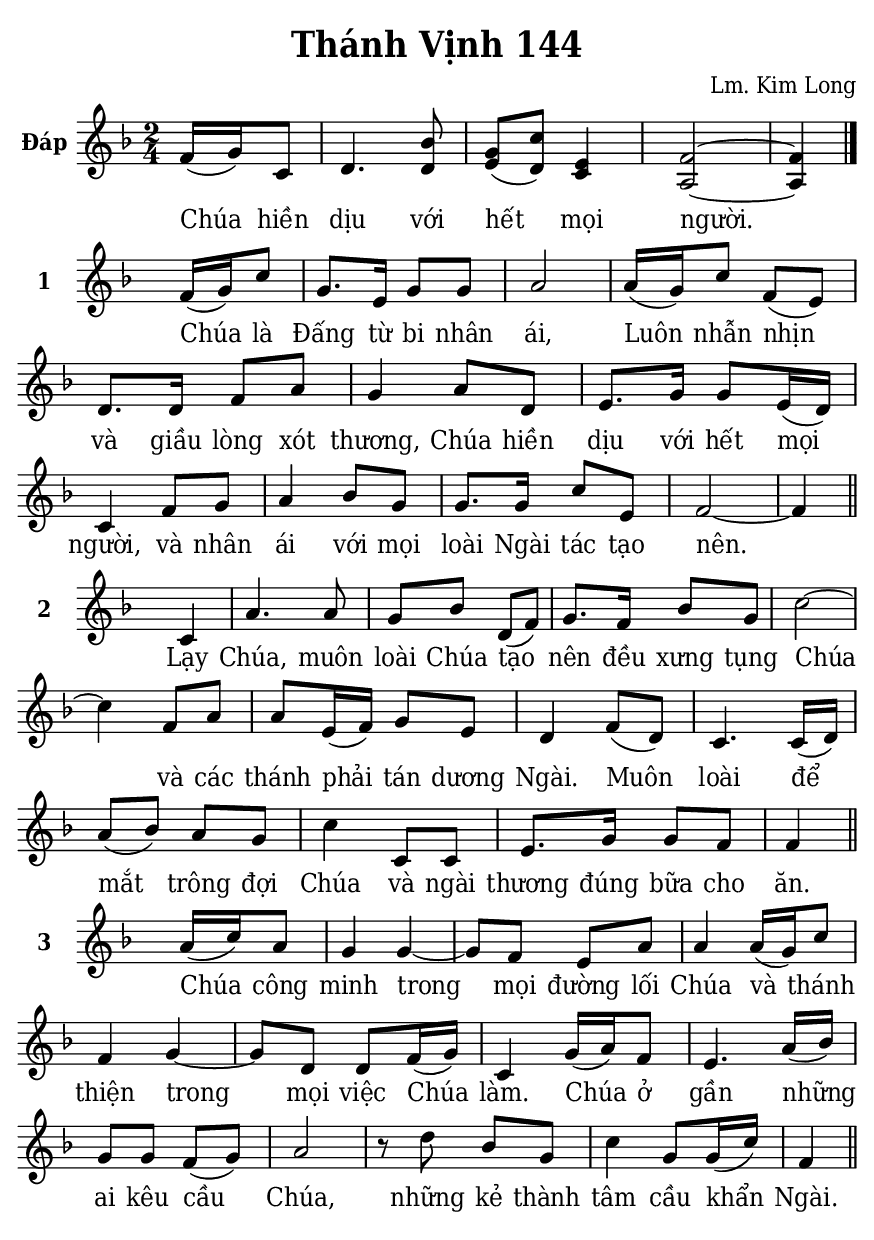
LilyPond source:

% Cài đặt chung
\version "2.22.1"
\include "english.ly"

\header {
  title = "Thánh Vịnh 144"
  composer = "Lm. Kim Long"
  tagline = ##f
}

% Nhạc
nhacMauMot = \relative c' {
  \key f \major
  \time 2/4
  \partial 4 f16 (g) c,8 |
  d4.
  <<
    {
      bf'8 |
      g (c) e,4 |
      f2 ~ |
      f4 \bar "|."
    }
    {
      d8 |
      e (d) c4 |
      a2 ~ |
      a4
    }
  >>
}

nhacMauHai = \relative c' {
  \key f \major
  \time 2/4
  \partial 4 f16 (g) c8 |
  g8. e16 g8 g |
  a2 |
  a16 (g) c8 f, (e) |
  d8. d16 f8 a |
  g4 a8 d, |
  e8. g16 g8 e16 (d) |
  c4 f8 g |
  a4 bf8 g |
  g8. g16 c8 e, |
  f2 ~ |
  f4 \bar "||"
}

nhacMauBa = \relative c' {
  \key f \major
  \time 2/4
  \partial 4 c4 |
  a'4. a8 |
  g bf d, (f) |
  g8. f16 bf8 g |
  c2 ~ |
  c4 f,8 a |
  a e16 (f) g8 e |
  d4 f8 (d) |
  c4. c16 (d) |
  a'8 (bf) a g |
  c4 c,8 c |
  e8. g16 g8 f |
  f4 \bar "||"
}

nhacMauBon = \relative c'' {
  \key f \major
  \time 2/4
  \partial 4 a16 (c) a8 |
  g4 g ~ |
  g8 f e a |
  a4 a16 (g) c8 |
  f,4 g ~ |
  g8 d d f16 (g) |
  c,4 g'16 (a) f8 |
  e4. a16 (bf) |
  g8 g f (g) |
  a2 |
  r8 d bf g |
  c4 g8 g16 (c) |
  f,4 \bar "||"
}

% Lời
loiMauMot = \lyricmode {
  Chúa hiền dịu với hết mọi người.
}

loiMauHai = \lyricmode {
  Chúa là Đấng từ bi nhân ái,
  Luôn nhẫn nhịn và giầu lòng xót thương,
  Chúa hiền dịu với hết mọi người,
  và nhân ái với mọi loài Ngài tác tạo nên.
}

loiMauBa = \lyricmode {
  Lạy Chúa, muôn loài Chúa tạo nên đều xưng tụng Chúa
  và các thánh phải tán dương Ngài.
  Muôn loài để mắt trông đợi Chúa
  và ngài thương đúng bữa cho ăn.
}

loiMauBon = \lyricmode {
  Chúa công minh trong mọi đường lối Chúa
  và thánh thiện trong mọi việc Chúa làm.
  Chúa ở gần những ai kêu cầu Chúa,
  những kẻ thành tâm cầu khẩn Ngài.
}

% Dàn trang
\paper {
  #(set-paper-size "a5")
  top-margin = 3\mm
  bottom-margin = 3\mm
  left-margin = 3\mm
  right-margin = 3\mm
  indent = #0
  #(define fonts
	 (make-pango-font-tree "Deja Vu Serif Condensed"
	 		       "Deja Vu Serif Condensed"
			       "Deja Vu Serif Condensed"
			       (/ 20 20)))
  print-page-number = ##f
  page-count = 1
}

\score {
  <<
    \new Staff \with {
      instrumentName = \markup { \bold "Đáp" }} <<
        \clef treble
        \new Voice = beSop {
          \nhacMauMot
        }
      \new Lyrics \lyricsto beSop \loiMauMot
    >>
  >>
  \layout {
    indent = 10
    \override Lyrics.LyricSpace.minimum-distance = #1.5
    \override Score.BarNumber.break-visibility = ##(#f #f #f)
    \override Score.SpacingSpanner.uniform-stretching = ##t
    ragged-last = ##f
  }
}

\score {
  <<
    \new Staff \with {
      instrumentName = \markup { \bold "1" }} <<
        \clef treble
        \new Voice = beSop {
          \nhacMauHai
        }
      \new Lyrics \lyricsto beSop \loiMauHai
    >>
  >>
  \layout {
    indent = 10
    \override Staff.TimeSignature.transparent = ##t
    \override Lyrics.LyricSpace.minimum-distance = #1
    \override Score.BarNumber.break-visibility = ##(#f #f #f)
    \override Score.SpacingSpanner.uniform-stretching = ##t
    ragged-last = ##f
  }
}

\score {
  <<
    \new Staff \with {
      instrumentName = \markup { \bold "2" }} <<
        \clef treble
        \new Voice = beSop {
          \nhacMauBa
        }
      \new Lyrics \lyricsto beSop \loiMauBa
    >>
  >>
  \layout {
    indent = 10
    \override Staff.TimeSignature.transparent = ##t
    \override Lyrics.LyricSpace.minimum-distance = #1
    \override Score.BarNumber.break-visibility = ##(#f #f #f)
    \override Score.SpacingSpanner.uniform-stretching = ##t
    ragged-last = ##f
  }
}

\score {
  <<
    \new Staff \with {
      instrumentName = \markup { \bold "3" }} <<
        \clef treble
        \new Voice = beSop {
          \nhacMauBon
        }
      \new Lyrics \lyricsto beSop \loiMauBon
    >>
  >>
  \layout {
    indent = 10
    \override Staff.TimeSignature.transparent = ##t
    \override Lyrics.LyricSpace.minimum-distance = #1
    \override Score.BarNumber.break-visibility = ##(#f #f #f)
    \override Score.SpacingSpanner.uniform-stretching = ##t
    ragged-last = ##f
  }
}
